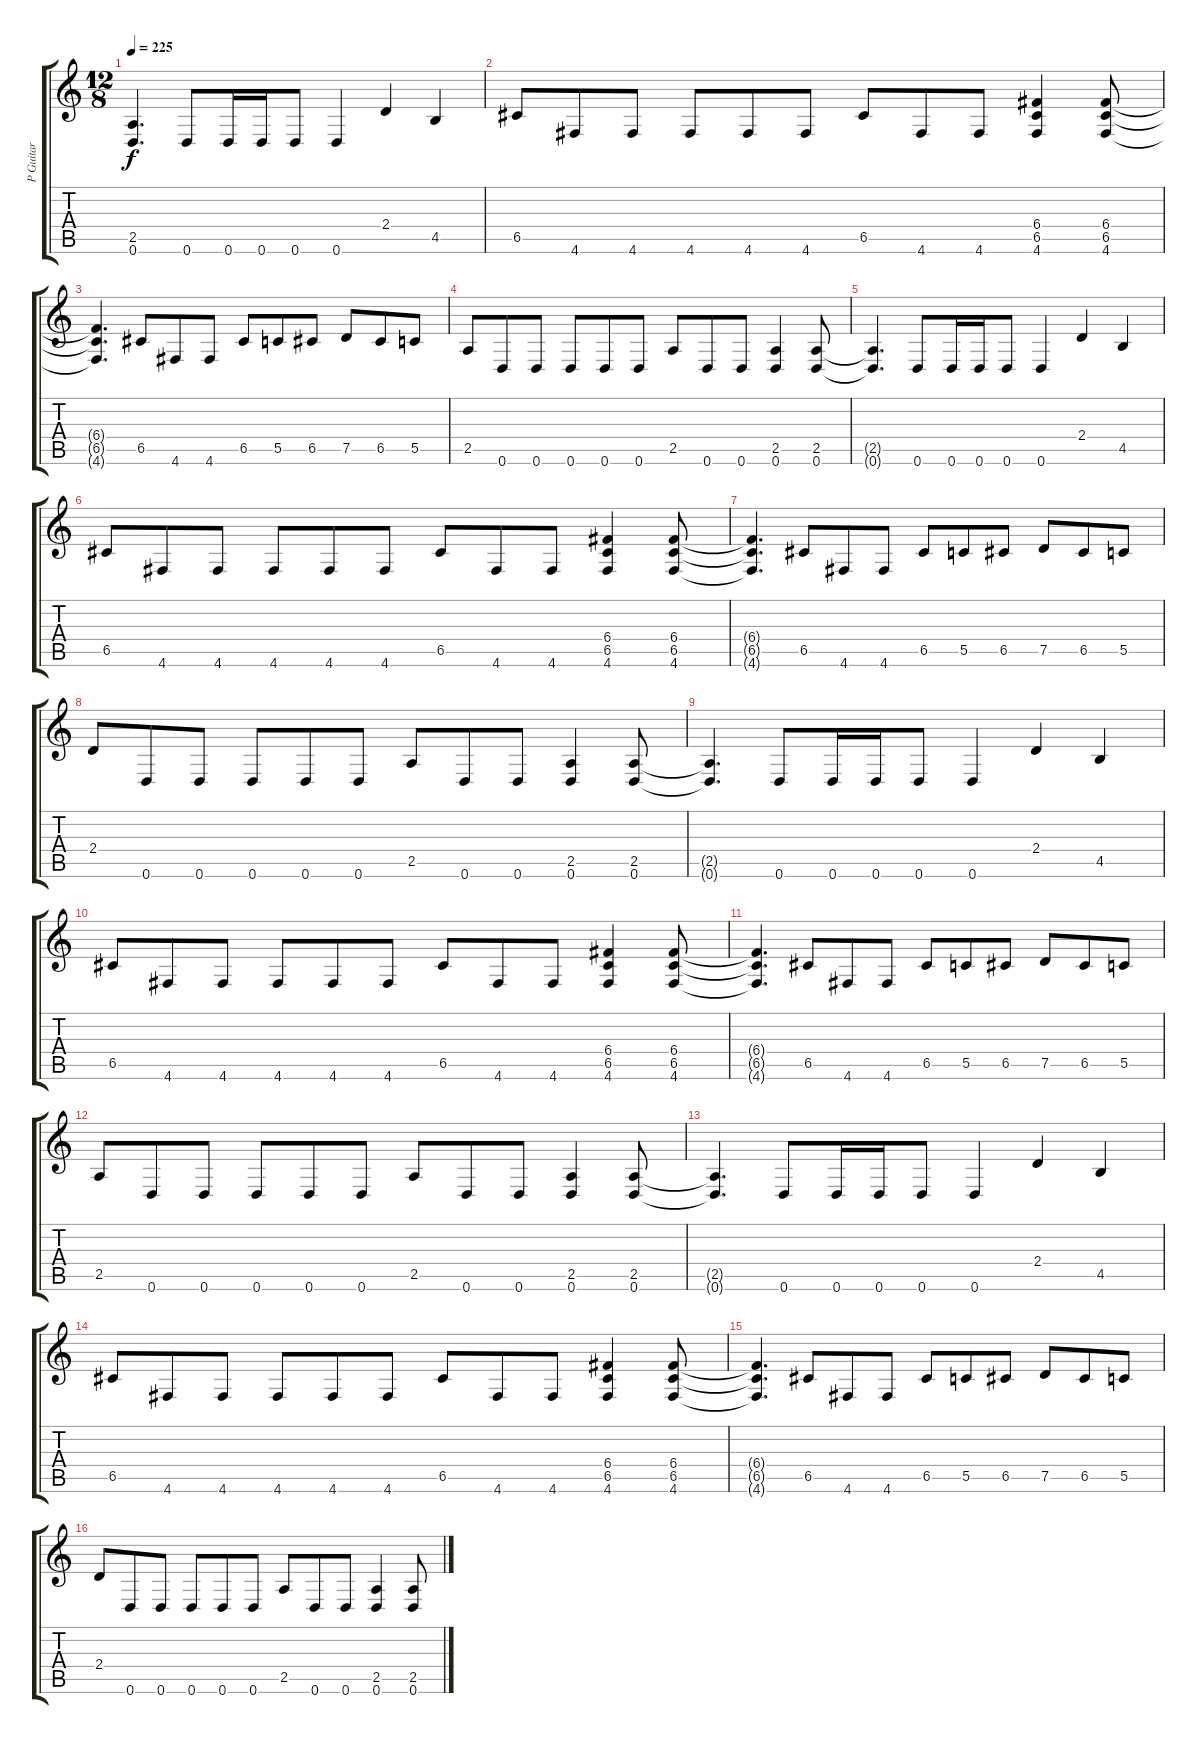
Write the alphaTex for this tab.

\track ("P Guitar" "P Guitar") {instrument distortionguitar}
\staff {score tabs}
\tuning (D4 A3 F3 C3 G2 D2) {hide}
\ts (12 8)
\tempo 225
\clef g2
\ks c
(2.5{t} 0.6{t}).4{d dy f} 0.6.8 0.6.16 0.6.16 0.6.8 0.6.4 2.4.4 4.5.4 |
6.5.8 4.6.8 4.6.8 4.6.8 4.6.8 4.6.8 6.5.8 4.6.8 4.6.8 (6.4 6.5 4.6).4 (6.4 6.5 4.6).8 |
(6.4{t} 6.5{t} 4.6{t}).4{d} 6.5.8 4.6.8 4.6.8 6.5.8 5.5.8 6.5.8 7.5.8 6.5.8 5.5.8 |
2.5.8 0.6.8 0.6.8 0.6.8 0.6.8 0.6.8 2.5.8 0.6.8 0.6.8 (2.5 0.6).4 (2.5 0.6).8 |
(2.5{t} 0.6{t}).4{d} 0.6.8 0.6.16 0.6.16 0.6.8 0.6.4 2.4.4 4.5.4 |
6.5.8 4.6.8 4.6.8 4.6.8 4.6.8 4.6.8 6.5.8 4.6.8 4.6.8 (6.4 6.5 4.6).4 (6.4 6.5 4.6).8 |
(6.4{t} 6.5{t} 4.6{t}).4{d} 6.5.8 4.6.8 4.6.8 6.5.8 5.5.8 6.5.8 7.5.8 6.5.8 5.5.8 |
2.4.8 0.6.8 0.6.8 0.6.8 0.6.8 0.6.8 2.5.8 0.6.8 0.6.8 (2.5 0.6).4 (2.5 0.6).8 |
(2.5{t} 0.6{t}).4{d} 0.6.8 0.6.16 0.6.16 0.6.8 0.6.4 2.4.4 4.5.4 |
6.5.8 4.6.8 4.6.8 4.6.8 4.6.8 4.6.8 6.5.8 4.6.8 4.6.8 (6.4 6.5 4.6).4 (6.4 6.5 4.6).8 |
(6.4{t} 6.5{t} 4.6{t}).4{d} 6.5.8 4.6.8 4.6.8 6.5.8 5.5.8 6.5.8 7.5.8 6.5.8 5.5.8 |
2.5.8 0.6.8 0.6.8 0.6.8 0.6.8 0.6.8 2.5.8 0.6.8 0.6.8 (2.5 0.6).4 (2.5 0.6).8 |
(2.5{t} 0.6{t}).4{d} 0.6.8 0.6.16 0.6.16 0.6.8 0.6.4 2.4.4 4.5.4 |
6.5.8 4.6.8 4.6.8 4.6.8 4.6.8 4.6.8 6.5.8 4.6.8 4.6.8 (6.4 6.5 4.6).4 (6.4 6.5 4.6).8 |
(6.4{t} 6.5{t} 4.6{t}).4{d} 6.5.8 4.6.8 4.6.8 6.5.8 5.5.8 6.5.8 7.5.8 6.5.8 5.5.8 |
2.4.8 0.6.8 0.6.8 0.6.8 0.6.8 0.6.8 2.5.8 0.6.8 0.6.8 (2.5 0.6).4 (2.5 0.6).8
